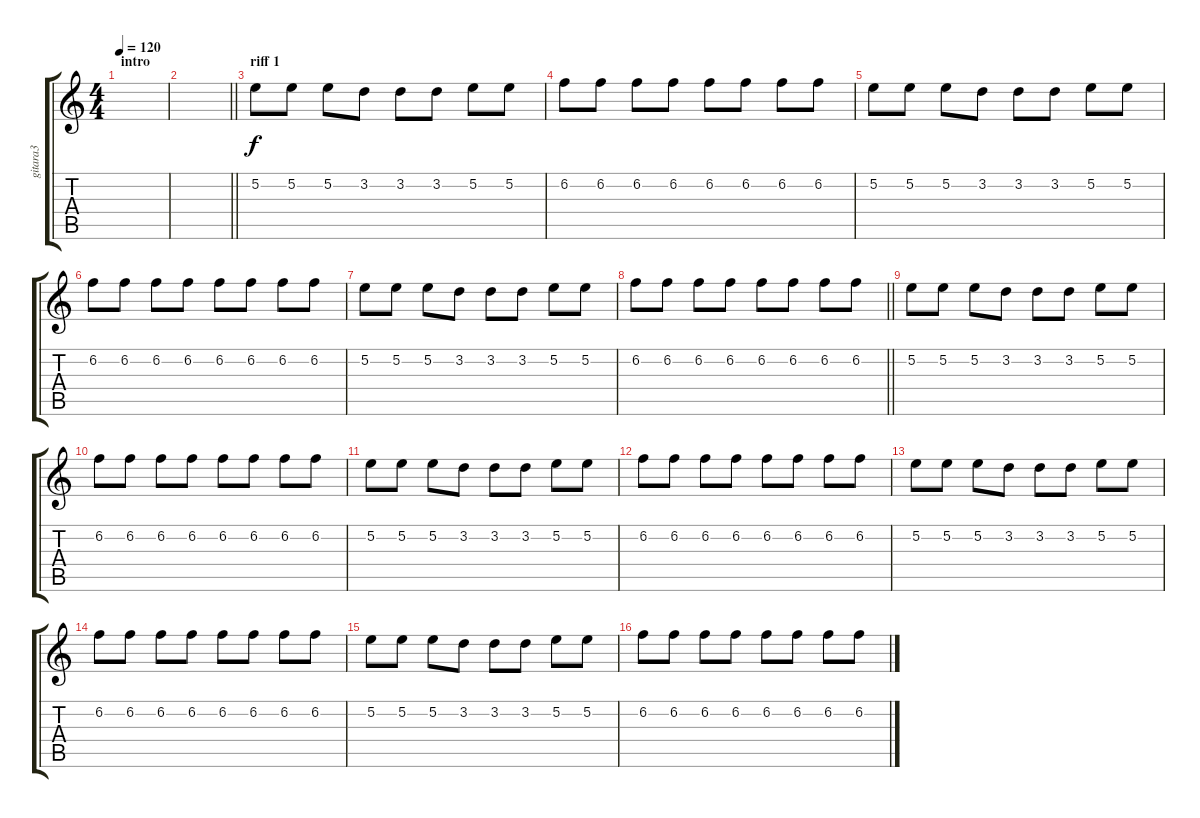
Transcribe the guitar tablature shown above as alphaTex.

\track ("gitara3" "gitara3") {instrument distortionguitar}
\staff {score tabs}
\tuning (E4 B3 G3 D3 A2 E2) {hide}
\ts (4 4)
\section ("" "intro")
\tempo 120
\clef g2
\ks c
|
\barLineRight lightlight
|
\section ("" "riff 1")
5.2.8 5.2.8 5.2.8 3.2.8 3.2.8 3.2.8 5.2.8 5.2.8 |
6.2.8 6.2.8 6.2.8 6.2.8 6.2.8 6.2.8 6.2.8 6.2.8 |
5.2.8 5.2.8 5.2.8 3.2.8 3.2.8 3.2.8 5.2.8 5.2.8 |
6.2.8 6.2.8 6.2.8 6.2.8 6.2.8 6.2.8 6.2.8 6.2.8 |
5.2.8 5.2.8 5.2.8 3.2.8 3.2.8 3.2.8 5.2.8 5.2.8 |
\barLineRight lightlight
6.2.8 6.2.8 6.2.8 6.2.8 6.2.8 6.2.8 6.2.8 6.2.8 |
5.2.8 5.2.8 5.2.8 3.2.8 3.2.8 3.2.8 5.2.8 5.2.8 |
6.2.8 6.2.8 6.2.8 6.2.8 6.2.8 6.2.8 6.2.8 6.2.8 |
5.2.8 5.2.8 5.2.8 3.2.8 3.2.8 3.2.8 5.2.8 5.2.8 |
6.2.8 6.2.8 6.2.8 6.2.8 6.2.8 6.2.8 6.2.8 6.2.8 |
5.2.8 5.2.8 5.2.8 3.2.8 3.2.8 3.2.8 5.2.8 5.2.8 |
6.2.8 6.2.8 6.2.8 6.2.8 6.2.8 6.2.8 6.2.8 6.2.8 |
5.2.8 5.2.8 5.2.8 3.2.8 3.2.8 3.2.8 5.2.8 5.2.8 |
6.2.8 6.2.8 6.2.8 6.2.8 6.2.8 6.2.8 6.2.8 6.2.8
